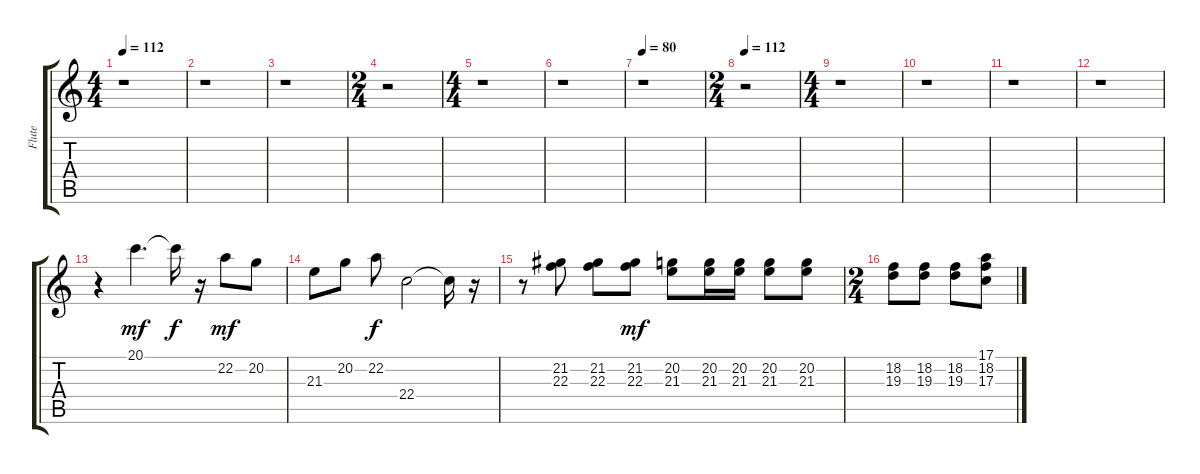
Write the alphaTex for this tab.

\track ("Flute" "Flute") {instrument recorder}
\staff {score tabs}
\tuning (E4 B3 G3 D3 A2 E2) {hide}
\ts (4 4)
\tempo 112
\clef g2
\ks c
r.1{dy f} |
r.1 |
r.1 |
\ts (2 4)
r.2 |
\ts (4 4)
r.1 |
r.1 |
\tempo 80
r.1 |
\ts (2 4)
\tempo 112
r.2 |
\ts (4 4)
r.1 |
r.1 |
r.1 |
r.1 |
r.4 20.1.4{d dy mf} 20.1{t}.16{dy f} r.16 22.2.8{dy mf} 20.2.8 |
21.3.8 20.2.8 22.2.8{dy f} 22.4.2 22.4{t}.16 r.16 |
r.8 (21.2 22.3).8 (21.2 22.3).8 (21.2 22.3).8{dy mf} (20.2 21.3).8 (20.2 21.3).16 (20.2 21.3).16 (20.2 21.3).8 (20.2 21.3).8 |
\ts (2 4)
(18.2 19.3).8 (18.2 19.3).8 (18.2 19.3).8 (17.1 18.2 17.3).8
